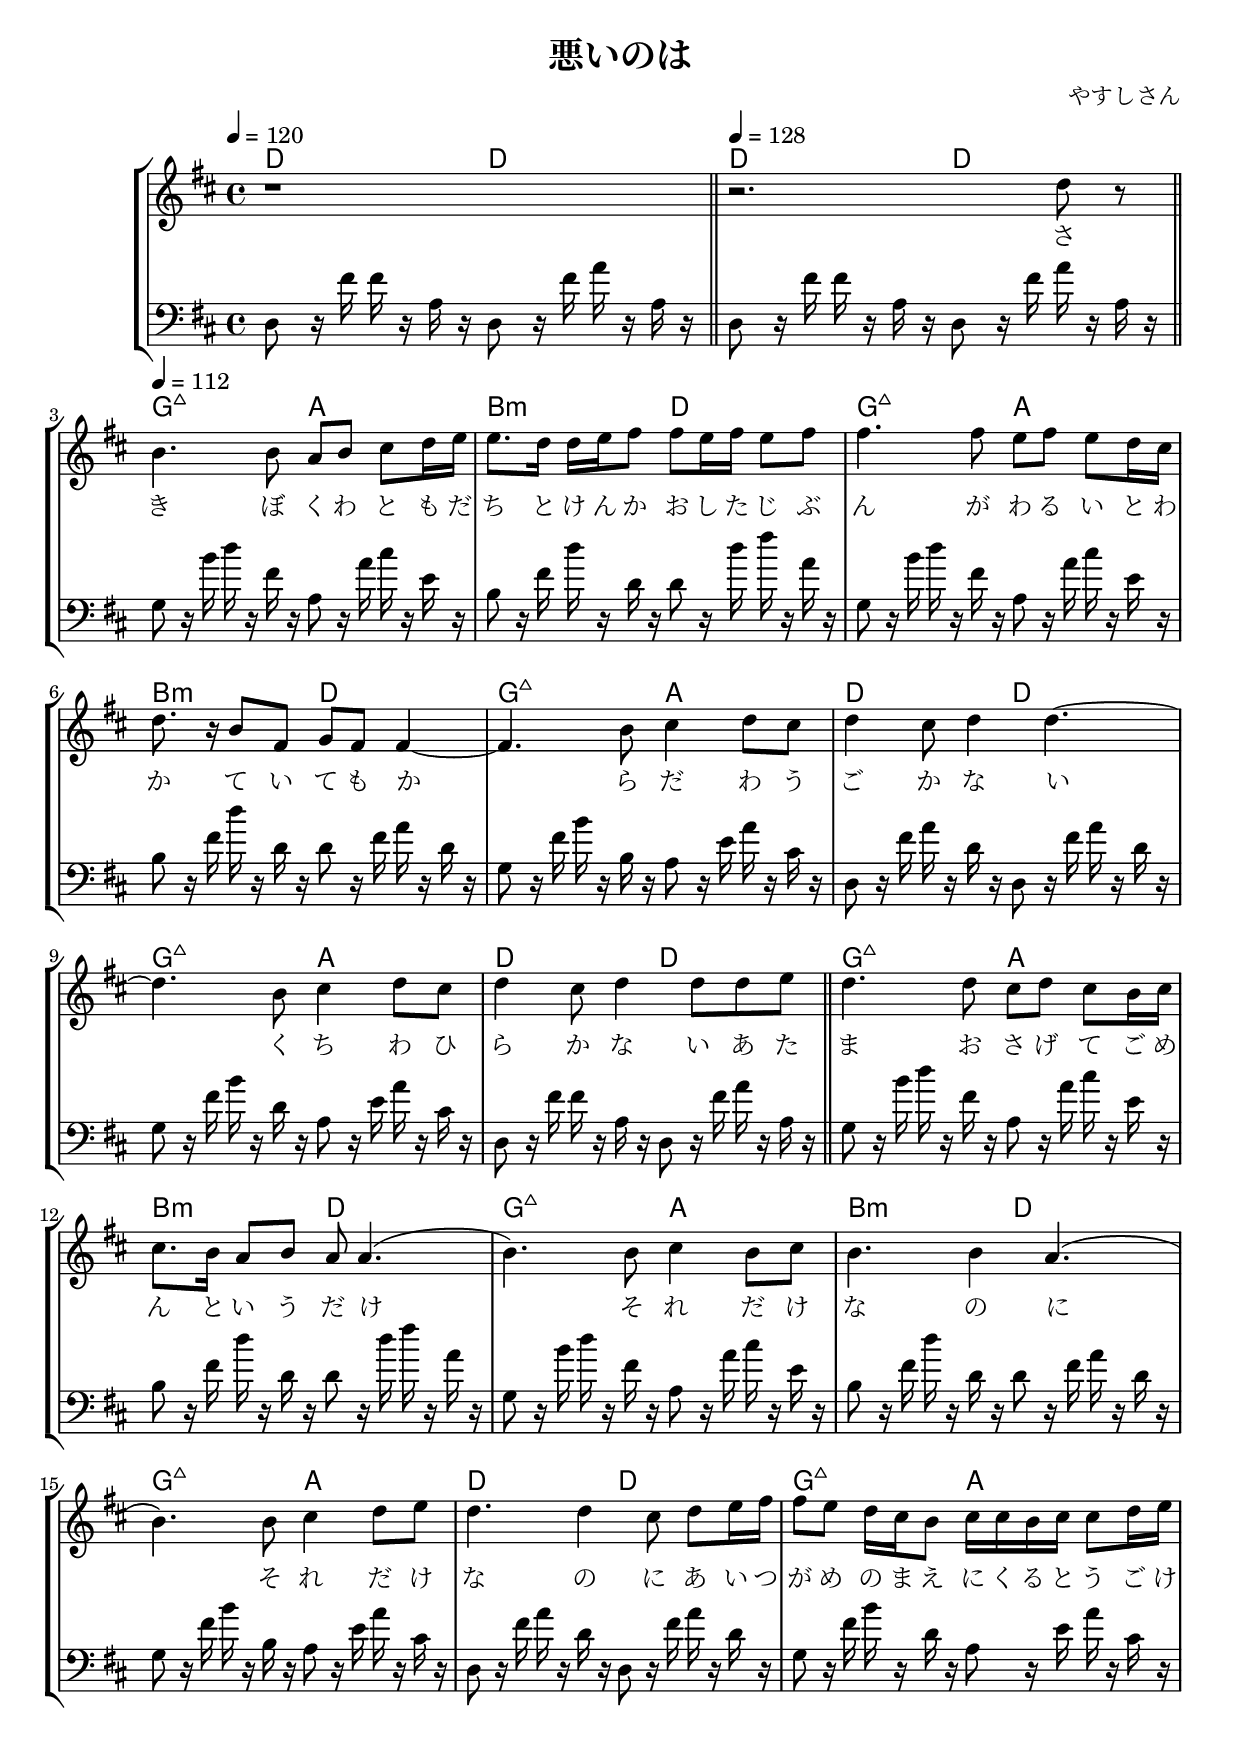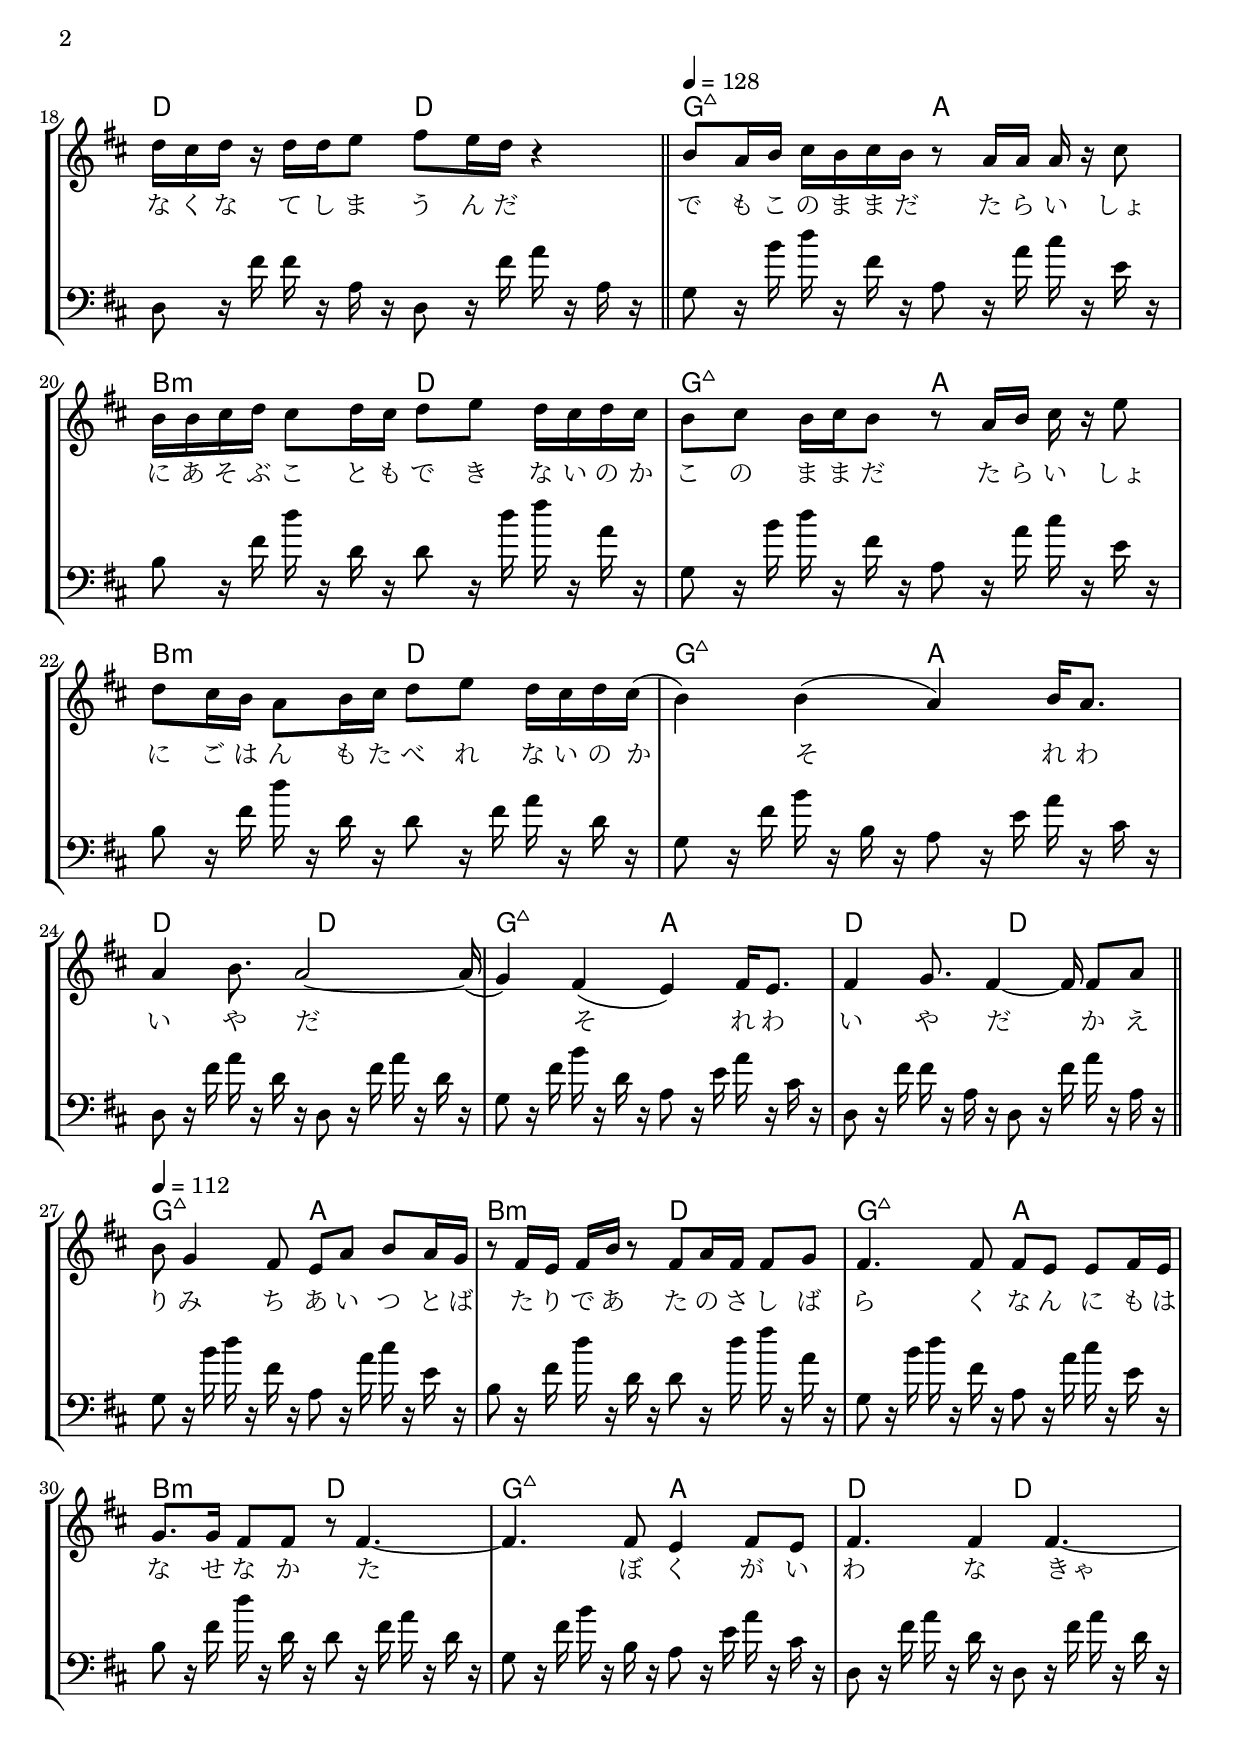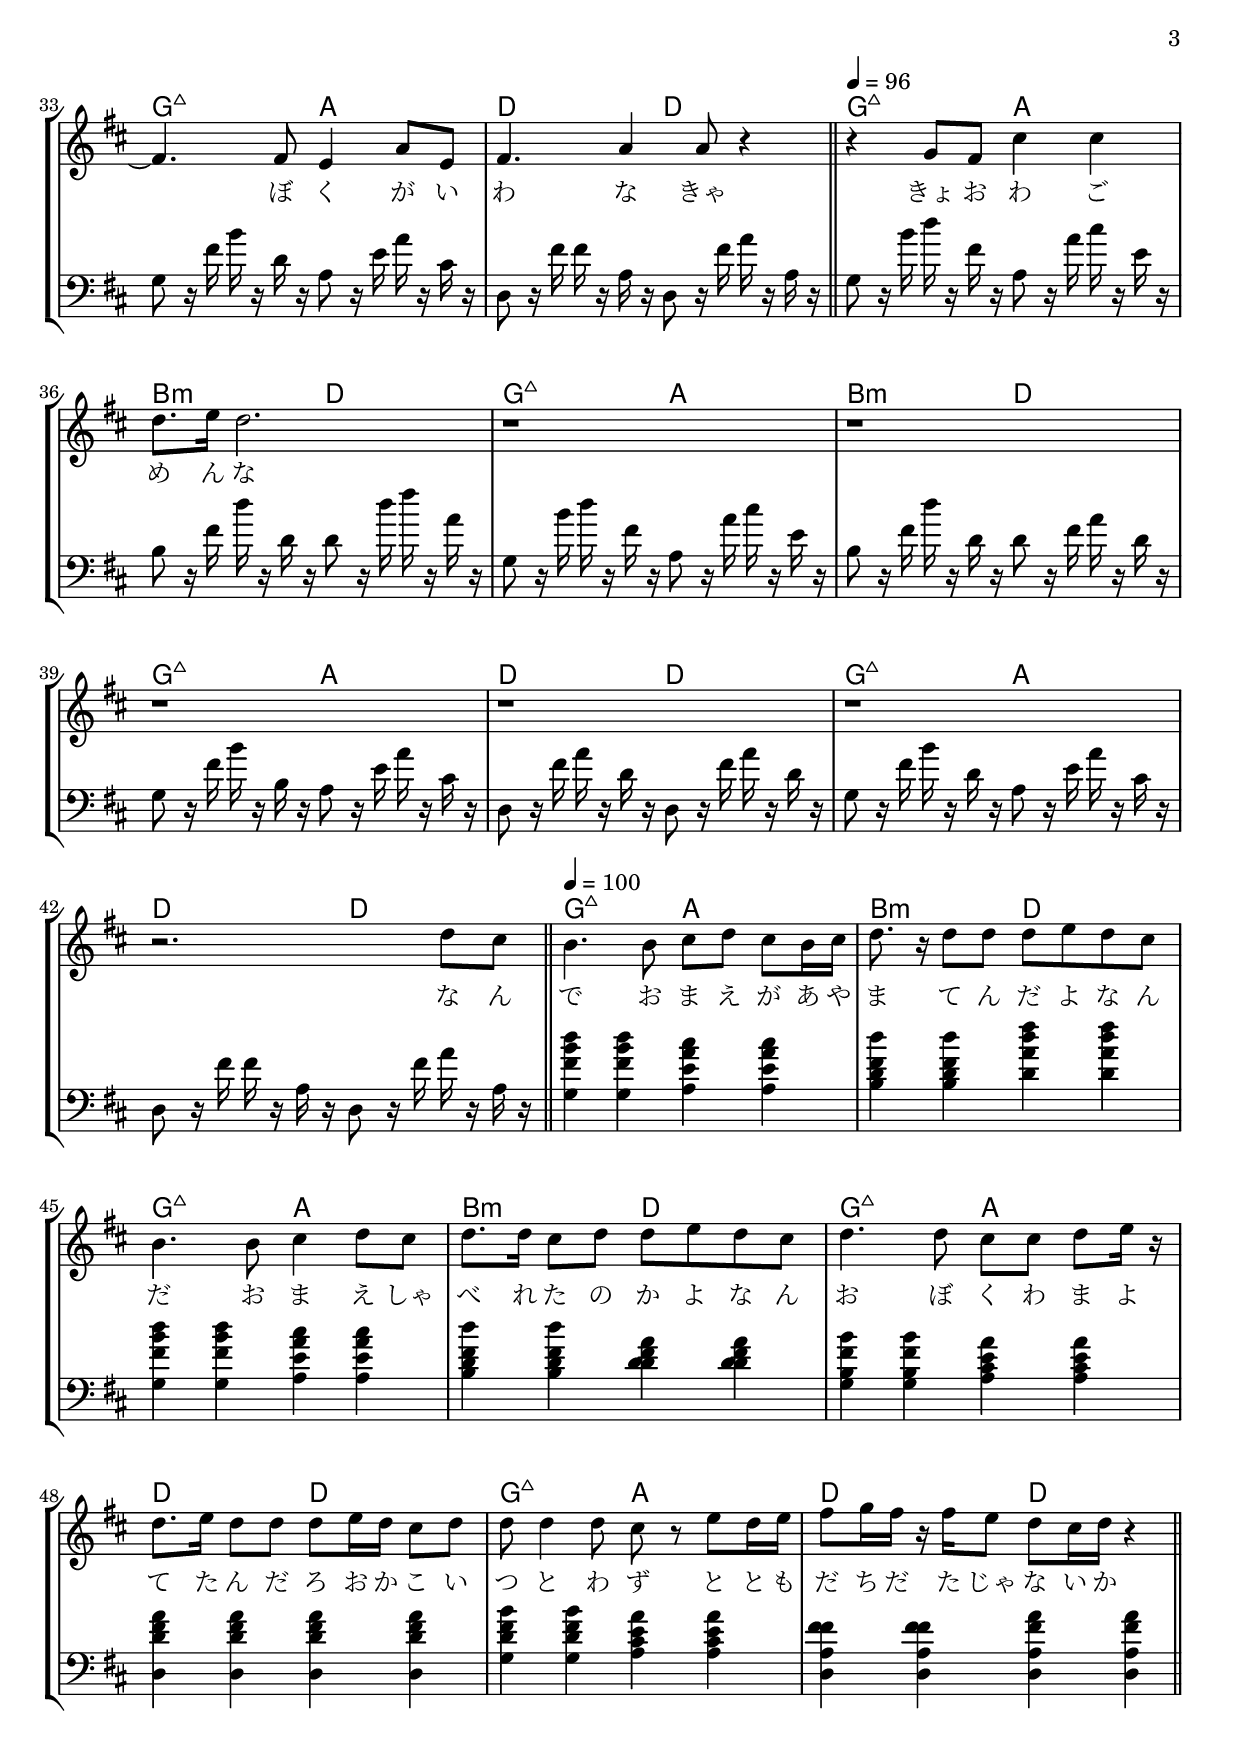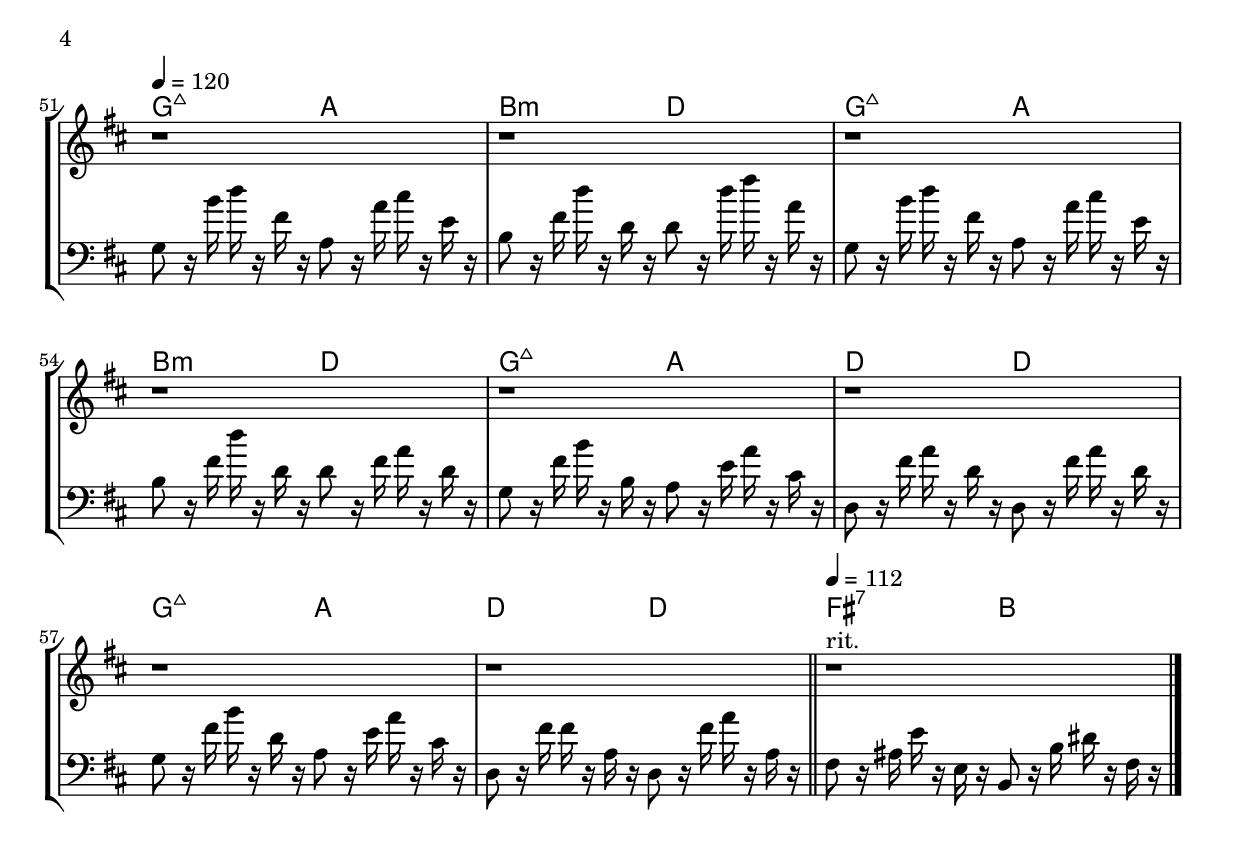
\version "2.12.1"

\header {
	title = \markup {悪いのは}
	composer = \markup \center-column {やすしさん}
}

harmony = \chordmode {
	d2 d 

	d d 

	g:maj7 a b:m d g:maj7 a b:m d g:maj7 a d d g:maj7 a d d 

	g:maj7 a b:m d g:maj7 a b:m d g:maj7 a d d g:maj7 a d d 

	g:maj7 a b:m d g:maj7 a b:m d g:maj7 a d d g:maj7 a d d 

	g:maj7 a b:m d g:maj7 a b:m d g:maj7 a d d g:maj7 a d d 

	g:maj7 a b:m d g:maj7 a b:m d g:maj7 a d d g:maj7 a d d 

	g:maj7 a b:m d g:maj7 a b:m d g:maj7 a d d g:maj7 a d d 

	g:maj7 a b:m d g:maj7 a b:m d g:maj7 a d d g:maj7 a d d 

	fis:7 b 
}

melody = {
	\key d \major
	\tempo 4 = 120
	r1   
	\tempo 4 = 128
	r2. 
	\set Staff.midiInstrument = #"fss0.42"
	d''8  r8 
		\tempo 4 = 112
b'4.  b'8  a'8  b'8  cis''8  d''16  e''16 
	e''8.  d''16  d''16  e''16  fis''8  fis''8  e''16  fis''16  e''8  fis''8 
	fis''4.  fis''8  e''8  fis''8  e''8  d''16  cis''16 
	d''8.  r16  b'8  fis'8  g'8  fis'8  fis'4~ 
	fis'4.  b'8  cis''4  d''8  cis''8 
	d''4  cis''8  d''4  d''4.~ 
	d''4.  b'8  cis''4  d''8  cis''8 
	d''4  cis''8  d''4  d''8  	\set Staff.midiInstrument = #"fss0.42"
	d''8  e''8 
	d''4.  d''8  cis''8  d''8  cis''8  b'16  cis''16 
	cis''8.  b'16  a'8  b'8  a'8  a'4. 
	(b'4.)  b'8  cis''4  b'8  cis''8 
	b'4.  b'4  a'4. 
	(b'4.)  b'8  cis''4  d''8  e''8 
	d''4.  d''4  cis''8  d''8  e''16  fis''16 
	fis''8  e''8  d''16  cis''16  b'8  cis''16  cis''16  b'16  cis''16  cis''8  d''16  e''16 
	d''16  cis''16  d''16  r16  d''16  d''16  e''8  fis''8  e''16  d''16  	r4 	\set Staff.midiInstrument = #"fss0.42"
		\tempo 4 = 128
 b'8  a'16  b'16  cis''16  b'16  cis''16  b'16  r8  a'16  a'16  a'16  r16  cis''8 
	b'16  b'16  cis''16  d''16  cis''8  d''16  cis''16  d''8  e''8  d''16  cis''16  d''16  cis''16 
	b'8  cis''8  b'16  cis''16  b'8  r8  a'16  b'16  cis''16  r16  e''8 
	d''8  cis''16  b'16  a'8  b'16  cis''16  d''8  e''8  d''16  cis''16  d''16  cis''16 
	(b'4)  b'4  (a'4)  b'16  a'8. 
	a'4  b'8.  a'2~a'16 
	(g'4)  fis'4  (e'4)  fis'16  e'8. 
	fis'4  g'8.  fis'4~fis'16  	\set Staff.midiInstrument = #"fss0.42"
	fis'8  a'8 
		\tempo 4 = 112
b'8  g'4  fis'8  e'8  a'8  b'8  a'16  g'16 
	r8  fis'16  e'16  fis'16  b'16  r8  fis'8  a'16  fis'16  fis'8  g'8 
	fis'4.  fis'8  fis'8  e'8  e'8  fis'16  e'16 
	g'8.  g'16  fis'8  fis'8  r8  fis'4.~ 
	fis'4.  fis'8  e'4  fis'8  e'8 
	fis'4.  fis'4  fis'4.~ 
	fis'4.  fis'8  e'4  a'8  e'8 
	fis'4.  a'4  a'8  	r4 	\set Staff.midiInstrument = #"fss0.42"
		\tempo 4 = 96
r4 g'8  fis'8  cis''4  cis''4 
	d''8.  e''16  d''2.
	r1 r1 r1 r1 r1 r2. 	\set Staff.midiInstrument = #"fss0.42"
	d''8  cis''8 
		\tempo 4 = 100
b'4.  b'8  cis''8  d''8  cis''8  b'16  cis''16 
	d''8.  r16  d''8  d''8  d''8  e''8  d''8  cis''8 
	b'4.  b'8  cis''4  d''8  cis''8 
	d''8.  d''16  cis''8  d''8  d''8  e''8  d''8  cis''8 
	d''4.  d''8  cis''8  cis''8  d''8  e''16  r16 
	d''8.  e''16  d''8  d''8  d''8  e''16  d''16  cis''8  d''8 
	d''8  d''4  d''8  cis''8  r8  e''8  d''16  e''16 
	fis''8  g''16  fis''16  r16  fis''16  e''8  d''8  cis''16  d''16  	r4 	\tempo 4 = 120
	r1 | r1 | r1 | r1 | r1 | r1 | r1 | r1   
	\tempo 4 = 112
	r1^"rit." \bar "|."
}

words = \lyricmode {
	
	
	さ  き  ぼ  く  わ  と  も  だ  ち  と  け  ん  か  お  し  た  じ  ぶ  ん  が  わ  る  い  と  わ  か  て  い  て  も  か  ら  だ  わ  う  ご  か  な  い  く  ち  わ  ひ  ら  か  な  い  
	あ  た  ま  お  さ  げ  て  ご  め  ん  と  い  う  だ  け  そ  れ  だ  け  な  の  に  そ  れ  だ  け  な  の  に  あ  い  つ  が  め  の  ま  え  に  く  る  と  う  ご  け  な  く  な  て  し  ま  う  ん  だ  
	で  も  こ  の  ま  ま  だ  た  ら  い  しょ  に  あ  そ  ぶ  こ  と  も  で  き  な  い  の  か  こ  の  ま  ま  だ  た  ら  い  しょ  に  ご  は  ん  も  た  べ  れ  な  い  の  か  そ  れ  わ  い  や  だ  そ  れ  わ  い  や  だ  
	か  え  り  み  ち  あ  い  つ  と  ば  た  り  で  あ  た  の  さ  し  ば  ら  く  な  ん  に  も  は  な  せ  な  か  た  ぼ  く  が  い  わ  な  きゃ  ぼ  く  が  い  わ  な  きゃ  
	きょ  お  わ  ご  め  ん  な  
	な  ん  で  お  ま  え  が  あ  や  ま  て  ん  だ  よ  な  ん  だ  お  ま  え  しゃ  べ  れ  た  の  か  よ  な  ん  お  ぼ  く  わ  ま  よ  て  た  ん  だ  ろ  お  か  こ  い  つ  と  わ  ず  と  と  も  だ  ち  だ  た  じゃ  な  い  か  
	
	
}

tempochange = {
	\tempo 4 = 120
	r1 \bar "||"
	\tempo 4 = 128
	r1 \bar "||"
	\tempo 4 = 112
	r1 | r1 | r1 | r1 | r1 | r1 | r1 | r1 \bar "||"
	\tempo 4 = 112
	r1 | r1 | r1 | r1 | r1 | r1 | r1 | r1 \bar "||"
	\tempo 4 = 128
	r1 | r1 | r1 | r1 | r1 | r1 | r1 | r1 \bar "||"
	\tempo 4 = 112
	r1 | r1 | r1 | r1 | r1 | r1 | r1 | r1 \bar "||"
	\tempo 4 = 96
	r1 | r1 | r1 | r1 | r1 | r1 | r1 | r1 \bar "||"
	\tempo 4 = 100
	r1 | r1 | r1 | r1 | r1 | r1 | r1 | r1 \bar "||"
	\tempo 4 = 120
	r1 | r1 | r1 | r1 | r1 | r1 | r1 | r1 \bar "||"
	\tempo 4 = 112
	\tempo 4 = 84 r2 \tempo 4 = 74 r2 \bar "|."
}

mainacc = {
	\clef bass
	\set Staff.midiInstrument = #"Seashore"
	\key d \major
	\tempo 4 = 120
	d8r16fis'16fis'16r16a16r16
	d8r16fis'16a'16r16a16r16
	\bar "||"

	\set Staff.midiInstrument = #"Choir Aahs"
	\tempo 4 = 128
	d8r16fis'16fis'16r16a16r16
	d8r16fis'16a'16r16a16r16
	\bar "||"

	\set Staff.midiInstrument = #"Acoustic grand"
	\tempo 4 = 112
	g8r16b'16d''16r16fis'16r16
	a8r16a'16cis''16r16e'16r16
	b8r16fis'16d''16r16d'16r16
	d'8r16d''16fis''16r16a'16r16
	g8r16b'16d''16r16fis'16r16
	a8r16a'16cis''16r16e'16r16
	b8r16fis'16d''16r16d'16r16
	d'8r16fis'16a'16r16d'16r16
	g8r16fis'16b'16r16b16r16
	a8r16e'16a'16r16cis'16r16
	d8r16fis'16a'16r16d'16r16
	d8r16fis'16a'16r16d'16r16
	g8r16fis'16b'16r16d'16r16
	a8r16e'16a'16r16cis'16r16
	d8r16fis'16fis'16r16a16r16
	d8r16fis'16a'16r16a16r16
	\bar "||"

	\set Staff.midiInstrument = #"Acoustic grand"
	g8r16b'16d''16r16fis'16r16
	a8r16a'16cis''16r16e'16r16
	b8r16fis'16d''16r16d'16r16
	d'8r16d''16fis''16r16a'16r16
	g8r16b'16d''16r16fis'16r16
	a8r16a'16cis''16r16e'16r16
	b8r16fis'16d''16r16d'16r16
	d'8r16fis'16a'16r16d'16r16
	g8r16fis'16b'16r16b16r16
	a8r16e'16a'16r16cis'16r16
	d8r16fis'16a'16r16d'16r16
	d8r16fis'16a'16r16d'16r16
	g8r16fis'16b'16r16d'16r16
	a8r16e'16a'16r16cis'16r16
	d8r16fis'16fis'16r16a16r16
	d8r16fis'16a'16r16a16r16
	\bar "||"

	\set Staff.midiInstrument = #"Violin"
	\tempo 4 = 128
	g8r16b'16d''16r16fis'16r16
	a8r16a'16cis''16r16e'16r16
	b8r16fis'16d''16r16d'16r16
	d'8r16d''16fis''16r16a'16r16
	g8r16b'16d''16r16fis'16r16
	a8r16a'16cis''16r16e'16r16
	b8r16fis'16d''16r16d'16r16
	d'8r16fis'16a'16r16d'16r16
	g8r16fis'16b'16r16b16r16
	a8r16e'16a'16r16cis'16r16
	d8r16fis'16a'16r16d'16r16
	d8r16fis'16a'16r16d'16r16
	g8r16fis'16b'16r16d'16r16
	a8r16e'16a'16r16cis'16r16
	d8r16fis'16fis'16r16a16r16
	d8r16fis'16a'16r16a16r16
	\bar "||"

	\set Staff.midiInstrument = #"Electric Grand"
	\tempo 4 = 112
	g8r16b'16d''16r16fis'16r16
	a8r16a'16cis''16r16e'16r16
	b8r16fis'16d''16r16d'16r16
	d'8r16d''16fis''16r16a'16r16
	g8r16b'16d''16r16fis'16r16
	a8r16a'16cis''16r16e'16r16
	b8r16fis'16d''16r16d'16r16
	d'8r16fis'16a'16r16d'16r16
	g8r16fis'16b'16r16b16r16
	a8r16e'16a'16r16cis'16r16
	d8r16fis'16a'16r16d'16r16
	d8r16fis'16a'16r16d'16r16
	g8r16fis'16b'16r16d'16r16
	a8r16e'16a'16r16cis'16r16
	d8r16fis'16fis'16r16a16r16
	d8r16fis'16a'16r16a16r16
	\bar "||"

	\set Staff.midiInstrument = #"Recorder"
	\tempo 4 = 96
	g8r16b'16d''16r16fis'16r16
	a8r16a'16cis''16r16e'16r16
	b8r16fis'16d''16r16d'16r16
	d'8r16d''16fis''16r16a'16r16
	g8r16b'16d''16r16fis'16r16
	a8r16a'16cis''16r16e'16r16
	b8r16fis'16d''16r16d'16r16
	d'8r16fis'16a'16r16d'16r16
	g8r16fis'16b'16r16b16r16
	a8r16e'16a'16r16cis'16r16
	d8r16fis'16a'16r16d'16r16
	d8r16fis'16a'16r16d'16r16
	g8r16fis'16b'16r16d'16r16
	a8r16e'16a'16r16cis'16r16
	d8r16fis'16fis'16r16a16r16
	d8r16fis'16a'16r16a16r16
	\bar "||"

	\set Staff.midiInstrument = #"Recorder"
	\tempo 4 = 100
	<g fis' b' d''>4 <g fis' b' d''>4
	<a e' a' cis''>4 <a e' a' cis''>4
	<b d' fis' d''>4 <b d' fis' d''>4
	<d' a' d'' fis''>4 <d' a' d'' fis''>4
	<g fis' b' d''>4 <g fis' b' d''>4
	<a e' a' cis''>4 <a e' a' cis''>4
	<b d' fis' d''>4 <b d' fis' d''>4
	<d' d' fis' a'>4 <d' d' fis' a'>4
	<g b fis' b'>4 <g b fis' b'>4
	<a cis' e' a'>4 <a cis' e' a'>4
	<d d' fis' a'>4 <d d' fis' a'>4
	<d d' fis' a'>4 <d d' fis' a'>4
	<g d' fis' b'>4 <g d' fis' b'>4
	<a cis' e' a'>4 <a cis' e' a'>4
	<d a fis' fis'>4 <d a fis' fis'>4
	<d a fis' a'>4 <d a fis' a'>4
	\bar "||"

	\set Staff.midiInstrument = #"Recorder"
	\tempo 4 = 120
	g8r16b'16d''16r16fis'16r16
	a8r16a'16cis''16r16e'16r16
	b8r16fis'16d''16r16d'16r16
	d'8r16d''16fis''16r16a'16r16
	g8r16b'16d''16r16fis'16r16
	a8r16a'16cis''16r16e'16r16
	b8r16fis'16d''16r16d'16r16
	d'8r16fis'16a'16r16d'16r16
	g8r16fis'16b'16r16b16r16
	a8r16e'16a'16r16cis'16r16
	d8r16fis'16a'16r16d'16r16
	d8r16fis'16a'16r16d'16r16
	g8r16fis'16b'16r16d'16r16
	a8r16e'16a'16r16cis'16r16
	d8r16fis'16fis'16r16a16r16
	d8r16fis'16a'16r16a16r16
	\bar "||"

	\set Staff.midiInstrument = #"Recorder"
	\tempo 4 = 112
	fis8r16ais16e'16r16e16r16
	b,8r16b16dis'16r16fis16r16
	\bar "|."
}

subacc = {
	\clef bass
	\set Staff.midiInstrument = #"Acoustic grand"
	\key d \major
	\tempo 4 = 120
	r2
	r2
	\bar "||"

	\set Staff.midiInstrument = #"Whistle"
	\tempo 4 = 128
	r2
	r2
	\bar "||"

	\set Staff.midiInstrument = #"Choir Aahs"
	\tempo 4 = 112
	<g fis' b' d''>4 <g fis' b' d''>4
	<a e' a' cis''>4 <a e' a' cis''>4
	<b d' fis' d''>4 <b d' fis' d''>4
	<d' a' d'' fis''>4 <d' a' d'' fis''>4
	<g fis' b' d''>4 <g fis' b' d''>4
	<a e' a' cis''>4 <a e' a' cis''>4
	<b d' fis' d''>4 <b d' fis' d''>4
	<d' d' fis' a'>4 <d' d' fis' a'>4
	<g b fis' b'>4 <g b fis' b'>4
	<a cis' e' a'>4 <a cis' e' a'>4
	<d d' fis' a'>4 <d d' fis' a'>4
	<d d' fis' a'>4 <d d' fis' a'>4
	<g d' fis' b'>4 <g d' fis' b'>4
	<a cis' e' a'>4 <a cis' e' a'>4
	<d a fis' fis'>4 <d a fis' fis'>4
	<d a fis' a'>4 <d a fis' a'>4
	\bar "||"

	\set Staff.midiInstrument = #"Voice Oohs"
	<g fis' b' d''>4 <g fis' b' d''>4
	<a e' a' cis''>4 <a e' a' cis''>4
	<b d' fis' d''>4 <b d' fis' d''>4
	<d' a' d'' fis''>4 <d' a' d'' fis''>4
	<g fis' b' d''>4 <g fis' b' d''>4
	<a e' a' cis''>4 <a e' a' cis''>4
	<b d' fis' d''>4 <b d' fis' d''>4
	<d' d' fis' a'>4 <d' d' fis' a'>4
	<g b fis' b'>4 <g b fis' b'>4
	<a cis' e' a'>4 <a cis' e' a'>4
	<d d' fis' a'>4 <d d' fis' a'>4
	<d d' fis' a'>4 <d d' fis' a'>4
	<g d' fis' b'>4 <g d' fis' b'>4
	<a cis' e' a'>4 <a cis' e' a'>4
	<d a fis' fis'>4 <d a fis' fis'>4
	<d a fis' a'>4 <d a fis' a'>4
	\bar "||"

	\set Staff.midiInstrument = #"Acoustic grand"
	\tempo 4 = 128
	r2
	r2
	r2
	r2
	r2
	r2
	r2
	r2
	r2
	r2
	r2
	r2
	r2
	r2
	r2
	r2
	\bar "||"

	\set Staff.midiInstrument = #"Harmonica"
	\tempo 4 = 112
	<g fis' b' d''>2
	<a e' a' cis''>2
	<b d' fis' d''>2
	<d' a' d'' fis''>2
	<g fis' b' d''>2
	<a e' a' cis''>2
	<b d' fis' d''>2
	<d' d' fis' a'>2
	<g b fis' b'>2
	<a cis' e' a'>2
	<d d' fis' a'>2
	<d d' fis' a'>2
	<g d' fis' b'>2
	<a cis' e' a'>2
	<d a fis' fis'>2
	<d a fis' a'>2
	\bar "||"

	\set Staff.midiInstrument = #"Acoustic grand"
	\tempo 4 = 96
	r2
	r2
	r2
	r2
	r2
	r2
	r2
	r2
	r2
	r2
	r2
	r2
	r2
	r2
	r2
	r2
	\bar "||"

	\set Staff.midiInstrument = #"Voice Oohs"
	\tempo 4 = 100
	<g fis' b' d''>4 <g fis' b' d''>4
	<a e' a' cis''>4 <a e' a' cis''>4
	<b d' fis' d''>4 <b d' fis' d''>4
	<d' a' d'' fis''>4 <d' a' d'' fis''>4
	<g fis' b' d''>4 <g fis' b' d''>4
	<a e' a' cis''>4 <a e' a' cis''>4
	<b d' fis' d''>4 <b d' fis' d''>4
	<d' d' fis' a'>4 <d' d' fis' a'>4
	<g b fis' b'>4 <g b fis' b'>4
	<a cis' e' a'>4 <a cis' e' a'>4
	<d d' fis' a'>4 <d d' fis' a'>4
	<d d' fis' a'>4 <d d' fis' a'>4
	<g d' fis' b'>4 <g d' fis' b'>4
	<a cis' e' a'>4 <a cis' e' a'>4
	<d a fis' fis'>4 <d a fis' fis'>4
	<d a fis' a'>4 <d a fis' a'>4
	\bar "||"

	\set Staff.midiInstrument = #"Choir Aahs"
	\tempo 4 = 120
	g8 <fis' b' d''> g <fis' b' d''>16 <fis' b' d''>
	a8 <e' a' cis''> a <e' a' cis''>16 <e' a' cis''>
	b8 <d' fis' d''> b <d' fis' d''>16 <d' fis' d''>
	d'8 <a' d'' fis''> d' <a' d'' fis''>16 <a' d'' fis''>
	g8 <fis' b' d''> g <fis' b' d''>16 <fis' b' d''>
	a8 <e' a' cis''> a <e' a' cis''>16 <e' a' cis''>
	b8 <d' fis' d''> b <d' fis' d''>16 <d' fis' d''>
	d'8 <d' fis' a'> d' <d' fis' a'>16 <d' fis' a'>
	g8 <b fis' b'> g <b fis' b'>16 <b fis' b'>
	a8 <cis' e' a'> a <cis' e' a'>16 <cis' e' a'>
	d8 <d' fis' a'> d <d' fis' a'>16 <d' fis' a'>
	d8 <d' fis' a'> d <d' fis' a'>16 <d' fis' a'>
	g8 <d' fis' b'> g <d' fis' b'>16 <d' fis' b'>
	a8 <cis' e' a'> a <cis' e' a'>16 <cis' e' a'>
	d8 <a fis' fis'> d <a fis' fis'>16 <a fis' fis'>
	d8 <a fis' a'> d <a fis' a'>16 <a fis' a'>
	\bar "||"

	\set Staff.midiInstrument = #"Acoustic grand"
	\tempo 4 = 112
	r2
	r2
	\bar "|."
}

percA = {
	\drummode {
	r1 \bar "||"
	r1 \bar "||"
	r1 |r1 |r1 |r1 |r1 |r1 |r1 |r1 \bar "||"
	r1 |r1 |r1 |r1 |r1 |r1 |r1 |r1 \bar "||"
	r1 |r1 |r1 |r1 |r1 |r1 |r1 |r1 \bar "||"
	r1 |r1 |r1 |r1 |r1 |r1 |r1 |r1 \bar "||"
	r1 |r1 |r1 |r1 |r1 |r1 |r1 |r1 \bar "||"
	r1 |r1 |r1 |r1 |r1 |r1 |r1 |r1 \bar "||"
	r1 |r1 |r1 |r1 |r1 |r1 |r1 |r1 \bar "||"
	r1 \bar "|."
	}
}

percB = {
	\drummode {
	r1 \bar "||"
	r1 \bar "||"
	r1 |r1 |r1 |r1 |r1 |r1 |r1 |r1 \bar "||"
	r1 |r1 |r1 |r1 |r1 |r1 |r1 |r1 \bar "||"
	r1 |r1 |r1 |r1 |r1 |r1 |r1 |r1 \bar "||"
	r1 |r1 |r1 |r1 |r1 |r1 |r1 |r1 \bar "||"
	r1 |r1 |r1 |r1 |r1 |r1 |r1 |r1 \bar "||"
	r1 |r1 |r1 |r1 |r1 |r1 |r1 |r1 \bar "||"
	r1 |r1 |r1 |r1 |r1 |r1 |r1 |r1 \bar "||"
	r1 \bar "|."
	}
}

percC = {
	\drummode {
	r1 \bar "||"
	r1 \bar "||"
	r1 |r1 |r1 |r1 |r1 |r1 |r1 |r1 \bar "||"
	r1 |r1 |r1 |r1 |r1 |r1 |r1 |r1 \bar "||"
	r1 |r1 |r1 |r1 |r1 |r1 |r1 |r1 \bar "||"
	r1 |r1 |r1 |r1 |r1 |r1 |r1 |r1 \bar "||"
	r1 |r1 |r1 |r1 |r1 |r1 |r1 |r1 \bar "||"
	r1 |r1 |r1 |r1 |r1 |r1 |r1 |r1 \bar "||"
	r1 |r1 |r1 |r1 |r1 |r1 |r1 |r1 \bar "||"
	r1 \bar "|."
	}
}

percD = {
	\drummode {
	r1 \bar "||"
	r1 \bar "||"
	r1 |r1 |r1 |r1 |r1 |r1 |r1 |r1 \bar "||"
	r1 |r1 |r1 |r1 |r1 |r1 |r1 |r1 \bar "||"
	r1 |r1 |r1 |r1 |r1 |r1 |r1 |r1 \bar "||"
	r1 |r1 |r1 |r1 |r1 |r1 |r1 |r1 \bar "||"
	r1 |r1 |r1 |r1 |r1 |r1 |r1 |r1 \bar "||"
	r1 |r1 |r1 |r1 |r1 |r1 |r1 |r1 \bar "||"
	r1 |r1 |r1 |r1 |r1 |r1 |r1 |r1 \bar "||"
	r1 \bar "|."
	}
}

percE = {
	\drummode {
	r1 \bar "||"
	r1 \bar "||"
	r1 |r1 |r1 |r1 |r1 |r1 |r1 |r1 \bar "||"
	r1 |r1 |r1 |r1 |r1 |r1 |r1 |r1 \bar "||"
	r1 |r1 |r1 |r1 |r1 |r1 |r1 |r1 \bar "||"
	r1 |r1 |r1 |r1 |r1 |r1 |r1 |r1 \bar "||"
	r1 |r1 |r1 |r1 |r1 |r1 |r1 |r1 \bar "||"
	r1 |r1 |r1 |r1 |r1 |r1 |r1 |r1 \bar "||"
	r1 |r1 |r1 |r1 |r1 |r1 |r1 |r1 \bar "||"
	r1 \bar "|."
	}
}

\score {
	<<
		\new StaffGroup <<
			\new ChordNames {\harmony}
			\new Voice = "melody" {\melody}
			\new Lyrics \lyricsto "melody" \words
			\new Staff = "mainacc" {\mainacc}
		>>
	>>
	\layout { }
}
